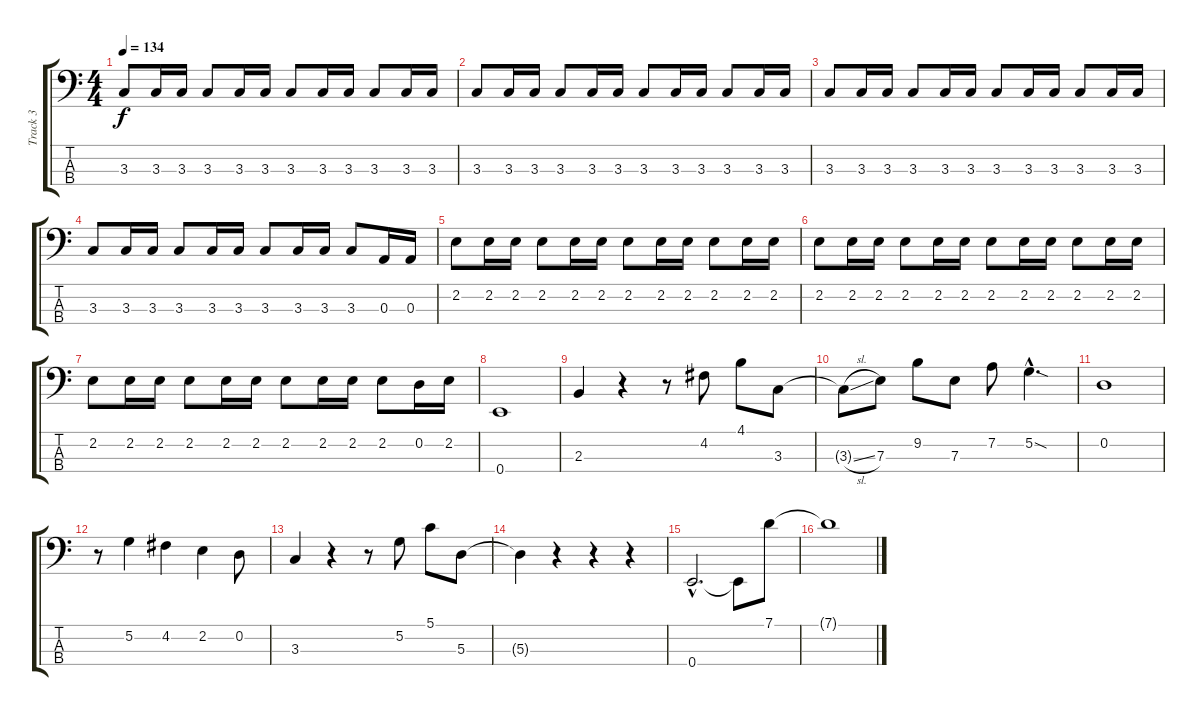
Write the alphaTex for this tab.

\track ("Track 3" "Track 3") {instrument electricbassfinger}
\staff {score tabs}
\tuning (G2 D2 A1 E1) {hide}
\ts (4 4)
\tempo 134
\clef f4
\ks c
3.3.8{dy f} 3.3.16 3.3.16 3.3.8 3.3.16 3.3.16 3.3.8 3.3.16 3.3.16 3.3.8 3.3.16 3.3.16 |
3.3.8 3.3.16 3.3.16 3.3.8 3.3.16 3.3.16 3.3.8 3.3.16 3.3.16 3.3.8 3.3.16 3.3.16 |
3.3.8 3.3.16 3.3.16 3.3.8 3.3.16 3.3.16 3.3.8 3.3.16 3.3.16 3.3.8 3.3.16 3.3.16 |
3.3.8 3.3.16 3.3.16 3.3.8 3.3.16 3.3.16 3.3.8 3.3.16 3.3.16 3.3.8 0.3.16 0.3.16 |
2.2.8 2.2.16 2.2.16 2.2.8 2.2.16 2.2.16 2.2.8 2.2.16 2.2.16 2.2.8 2.2.16 2.2.16 |
2.2.8 2.2.16 2.2.16 2.2.8 2.2.16 2.2.16 2.2.8 2.2.16 2.2.16 2.2.8 2.2.16 2.2.16 |
2.2.8 2.2.16 2.2.16 2.2.8 2.2.16 2.2.16 2.2.8 2.2.16 2.2.16 2.2.8 0.2.16 2.2.16 |
0.4.1 |
2.3.4 r.4 r.8 4.2.8 4.1.8 3.3.8 |
3.3{sl t}.8 7.3.8 9.2.8 7.3.8 7.2.8 5.2{sod hac}.4{d} |
0.2.1 |
r.8 5.2.4 4.2.4 2.2.4 0.2.8 |
3.3.4 r.4 r.8 5.2.8 5.1.8 5.3.8 |
5.3{t}.4 r.4 r.4 r.4 |
0.4{hac}.2{d} 0.4{t}.8 7.1.8 |
7.1{t}.1
